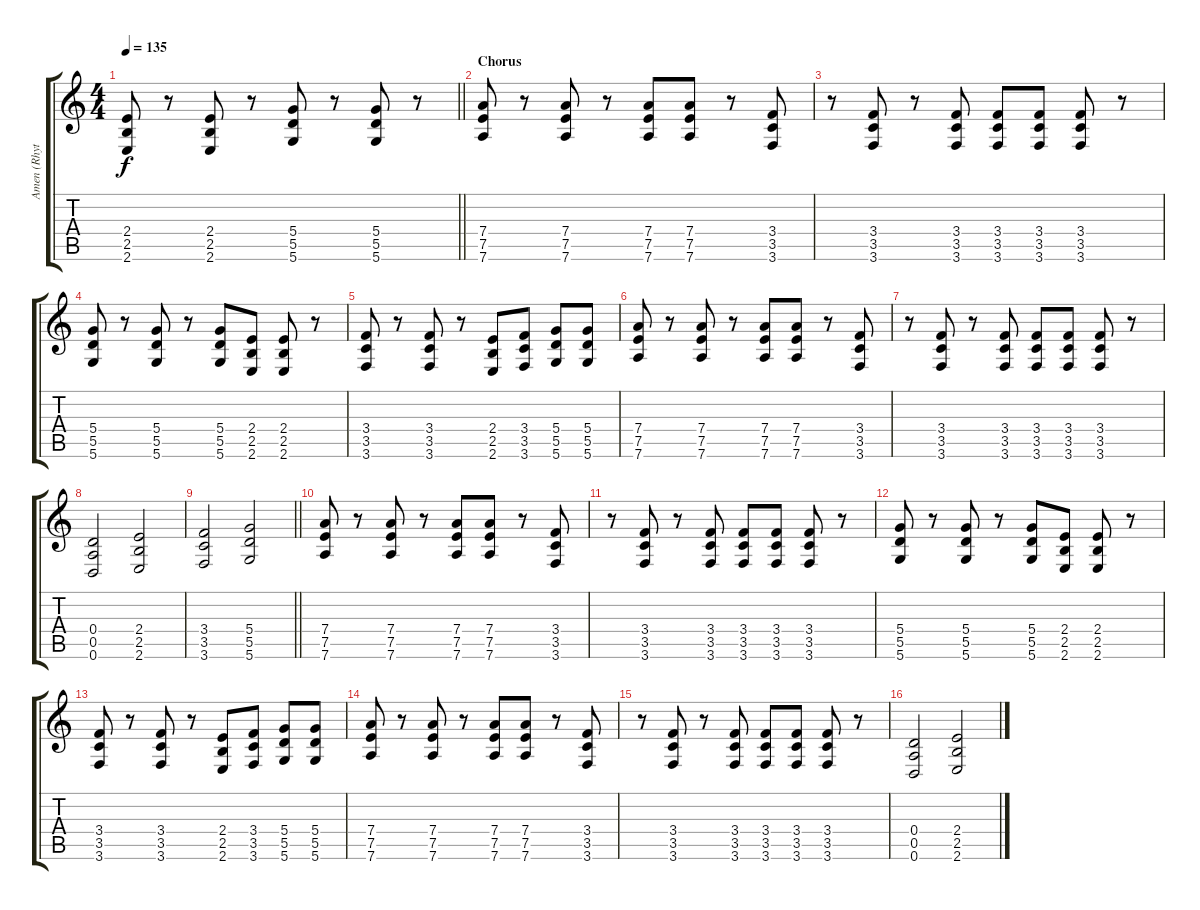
\track ("Amen (Rhythm Guitar)" "Amen (Rhyt") {instrument distortionguitar}
\staff {score tabs}
\tuning (E4 B3 G3 D3 A2 D2) {hide}
\ts (4 4)
\tempo 135
\clef g2
\barLineRight lightlight
\ks c
(2.4 2.5 2.6).8{dy f} r.8 (2.4 2.5 2.6).8 r.8 (5.4 5.5 5.6).8 r.8 (5.4 5.5 5.6).8 r.8 |
\section ("" "Chorus")
(7.4 7.5 7.6).8 r.8 (7.4 7.5 7.6).8 r.8 (7.4 7.5 7.6).8 (7.4 7.5 7.6).8 r.8 (3.4 3.5 3.6).8 |
r.8 (3.4 3.5 3.6).8 r.8 (3.4 3.5 3.6).8 (3.4 3.5 3.6).8 (3.4 3.5 3.6).8 (3.4 3.5 3.6).8 r.8 |
(5.4 5.5 5.6).8 r.8 (5.4 5.5 5.6).8 r.8 (5.4 5.5 5.6).8 (2.4 2.5 2.6).8 (2.4 2.5 2.6).8 r.8 |
(3.4 3.5 3.6).8 r.8 (3.4 3.5 3.6).8 r.8 (2.4 2.5 2.6).8 (3.4 3.5 3.6).8 (5.4 5.5 5.6).8 (5.4 5.5 5.6).8 |
(7.4 7.5 7.6).8 r.8 (7.4 7.5 7.6).8 r.8 (7.4 7.5 7.6).8 (7.4 7.5 7.6).8 r.8 (3.4 3.5 3.6).8 |
r.8 (3.4 3.5 3.6).8 r.8 (3.4 3.5 3.6).8 (3.4 3.5 3.6).8 (3.4 3.5 3.6).8 (3.4 3.5 3.6).8 r.8 |
(0.4 0.5 0.6).2 (2.4 2.5 2.6).2 |
\barLineRight lightlight
(3.4 3.5 3.6).2 (5.4 5.5 5.6).2 |
(7.4 7.5 7.6).8 r.8 (7.4 7.5 7.6).8 r.8 (7.4 7.5 7.6).8 (7.4 7.5 7.6).8 r.8 (3.4 3.5 3.6).8 |
r.8 (3.4 3.5 3.6).8 r.8 (3.4 3.5 3.6).8 (3.4 3.5 3.6).8 (3.4 3.5 3.6).8 (3.4 3.5 3.6).8 r.8 |
(5.4 5.5 5.6).8 r.8 (5.4 5.5 5.6).8 r.8 (5.4 5.5 5.6).8 (2.4 2.5 2.6).8 (2.4 2.5 2.6).8 r.8 |
(3.4 3.5 3.6).8 r.8 (3.4 3.5 3.6).8 r.8 (2.4 2.5 2.6).8 (3.4 3.5 3.6).8 (5.4 5.5 5.6).8 (5.4 5.5 5.6).8 |
(7.4 7.5 7.6).8 r.8 (7.4 7.5 7.6).8 r.8 (7.4 7.5 7.6).8 (7.4 7.5 7.6).8 r.8 (3.4 3.5 3.6).8 |
r.8 (3.4 3.5 3.6).8 r.8 (3.4 3.5 3.6).8 (3.4 3.5 3.6).8 (3.4 3.5 3.6).8 (3.4 3.5 3.6).8 r.8 |
(0.4 0.5 0.6).2 (2.4 2.5 2.6).2
